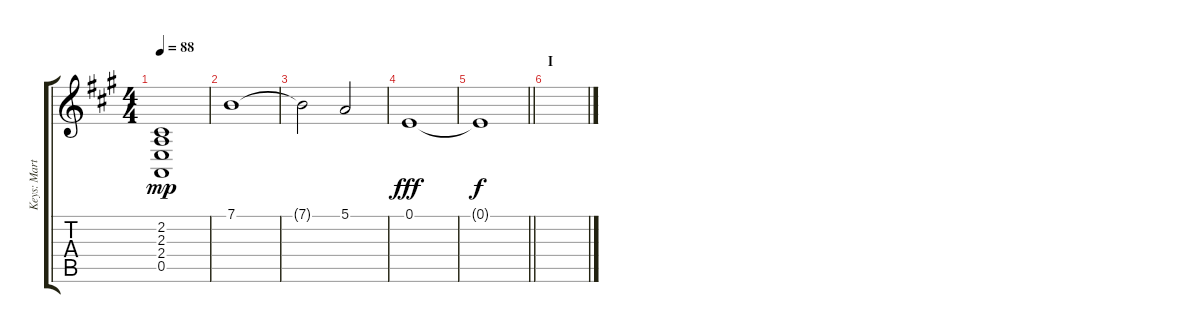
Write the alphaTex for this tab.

\track ("Keys: Marty" "Keys: Mart") {instrument electricgrandpiano}
\staff {score tabs}
\tuning (E4 B3 G3 D3 A2 E2) {hide}
\ts (4 4)
\tempo 88
\clef g2
\ks a
(2.2{t} 2.3{t} 2.4{t} 0.5{t}).1{dy mp} |
7.1.1 |
7.1{t}.2 5.1.2 |
0.1.1{dy fff} |
\barLineRight lightlight
0.1{t}.1{dy f} |
\section ("" "I")
